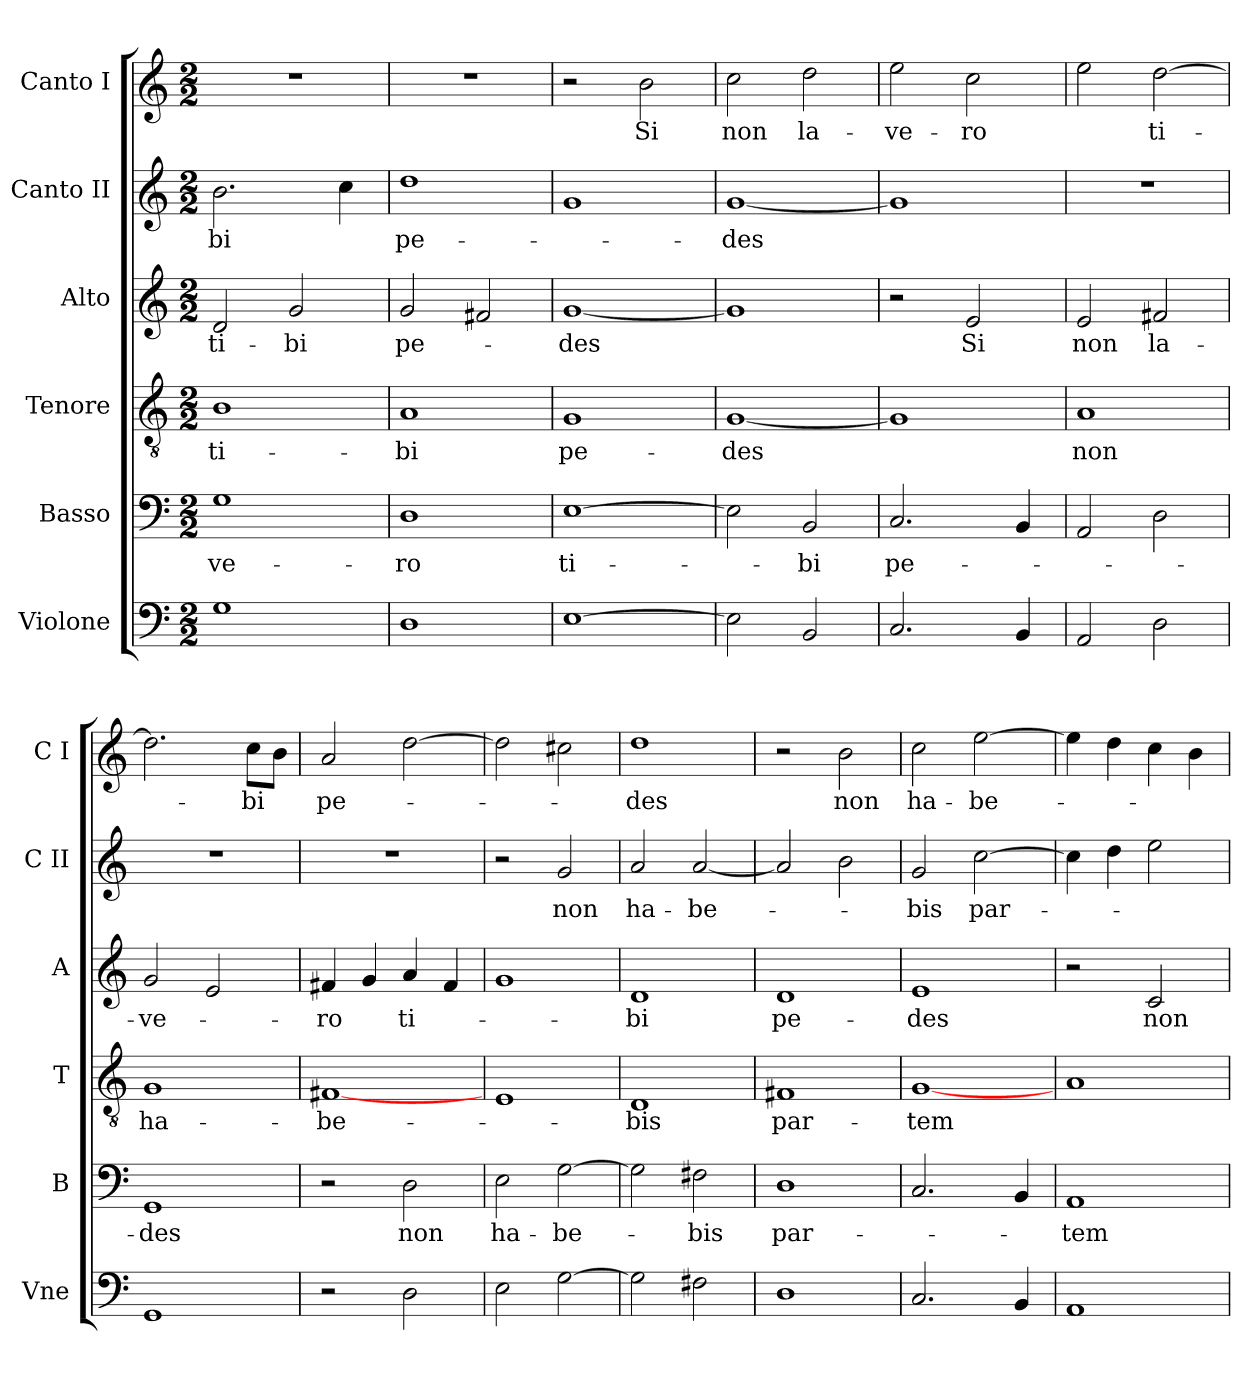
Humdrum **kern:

**kern	**kern	**text	**kern	**text	**kern	**text	**kern	**text	**kern	**text
*part6	*part5	*part5	*part4	*part4	*part3	*part3	*part2	*part2	*part1	*part1
*staff6	*staff5	*staff5	*staff4	*staff4	*staff3	*staff3	*staff2	*staff2	*staff1	*staff1
*I"Violone	*I"Basso	*	*I"Tenore	*	*I"Alto	*	*I"Canto II	*	*I"Canto I	*
*I'Vne	*I'B	*	*I'T	*	*I'A	*	*I'C II	*	*I'C I	*
*clefF4	*clefF4	*	*clefGv2	*	*clefG2	*	*clefG2	*	*clefG2	*
*k[]	*k[]	*	*k[]	*	*k[]	*	*k[]	*	*k[]	*
*M2/2	*M2/2	*	*M2/2	*	*M2/2	*	*M2/2	*	*M2/2	*
=	=	=	=	=	=	=	=	=	=	=
1G	1G	-ve-	1B	ti-	2d	ti-	2.b	-bi	1r	.
.	.	.	.	.	2g	-bi	.	.	.	.
.	.	.	.	.	.	.	4cc	.	.	.
=	=	=	=	=	=	=	=	=	=	=
1D	1D	-ro	1A	-bi	2g	pe-	1dd	pe-	1r	.
.	.	.	.	.	2f#X	.	.	.	.	.
=	=	=	=	=	=	=	=	=	=	=
[1E	[1E	ti-	1G	pe-	[1g	-des	1g	.	2r	.
.	.	.	.	.	.	.	.	.	2b	Si
=	=	=	=	=	=	=	=	=	=	=
2E]	2E]	.	[1G	-des	1g]	.	[1g	-des	2cc	non
2BB	2BB	-bi	.	.	.	.	.	.	2dd	la-
=	=	=	=	=	=	=	=	=	=	=
2.C	2.C	pe-	1G]	.	2r	.	1g]	.	2ee	-ve-
.	.	.	.	.	2e	Si	.	.	2cc	-ro
4BB	4BB	.	.	.	.	.	.	.	.	.
=	=	=	=	=	=	=	=	=	=	=
2AA	2AA	.	1A	non	2e	non	1r	.	2ee	.
2D	2D	.	.	.	2f#X	la-	.	.	[2dd	ti-
=	=	=	=	=	=	=	=	=	=	=
1GG	1GG	-des	1G	ha-	2g	-ve-	1r	.	2.dd]	.
.	.	.	.	.	2e	.	.	.	.	.
.	.	.	.	.	.	.	.	.	8ccL	-bi
.	.	.	.	.	.	.	.	.	8bJ	.
=	=	=	=	=	=	=	=	=	=	=
2r	2r	.	[1F#X	-be-	4f#X	-ro	1r	.	2a	pe-
.	.	.	.	.	4g	.	.	.	.	.
2D	2D	non	.	.	4a	ti-	.	.	[2dd	.
.	.	.	.	.	4f#	.	.	.	.	.
=	=	=	=	=	=	=	=	=	=	=
2E	2E	ha-	1E	.	1g	.	2r	.	2dd]	.
[2G	[2G	-be-	.	.	.	.	2g	non	2cc#X	.
=	=	=	=	=	=	=	=	=	=	=
2G]	2G]	.	1D	-bis	1d	-bi	2a	ha-	1dd	-des
2F#X	2F#X	-bis	.	.	.	.	[2a	-be-	.	.
=	=	=	=	=	=	=	=	=	=	=
1D	1D	par-	1F#X	par-	1d	pe-	2a]	.	2r	.
.	.	.	.	.	.	.	2b	.	2b	non
=	=	=	=	=	=	=	=	=	=	=
2.C	2.C	.	[1G	-tem	1e	-des	2g	-bis	2cc	ha-
.	.	.	.	.	.	.	[2cc	par-	[2ee	-be-
4BB	4BB	.	.	.	.	.	.	.	.	.
=	=	=	=	=	=	=	=	=	=	=
1AA	1AA	-tem	1A	.	2r	.	4cc]	.	4ee]	.
.	.	.	.	.	.	.	4dd	.	4dd	.
.	.	.	.	.	2c	non	2ee	.	4cc	.
.	.	.	.	.	.	.	.	.	4b	.
=	=	=	=	=	=	=	=	=	=	=
*-	*-	*-	*-	*-	*-	*-	*-	*-	*-	*-
